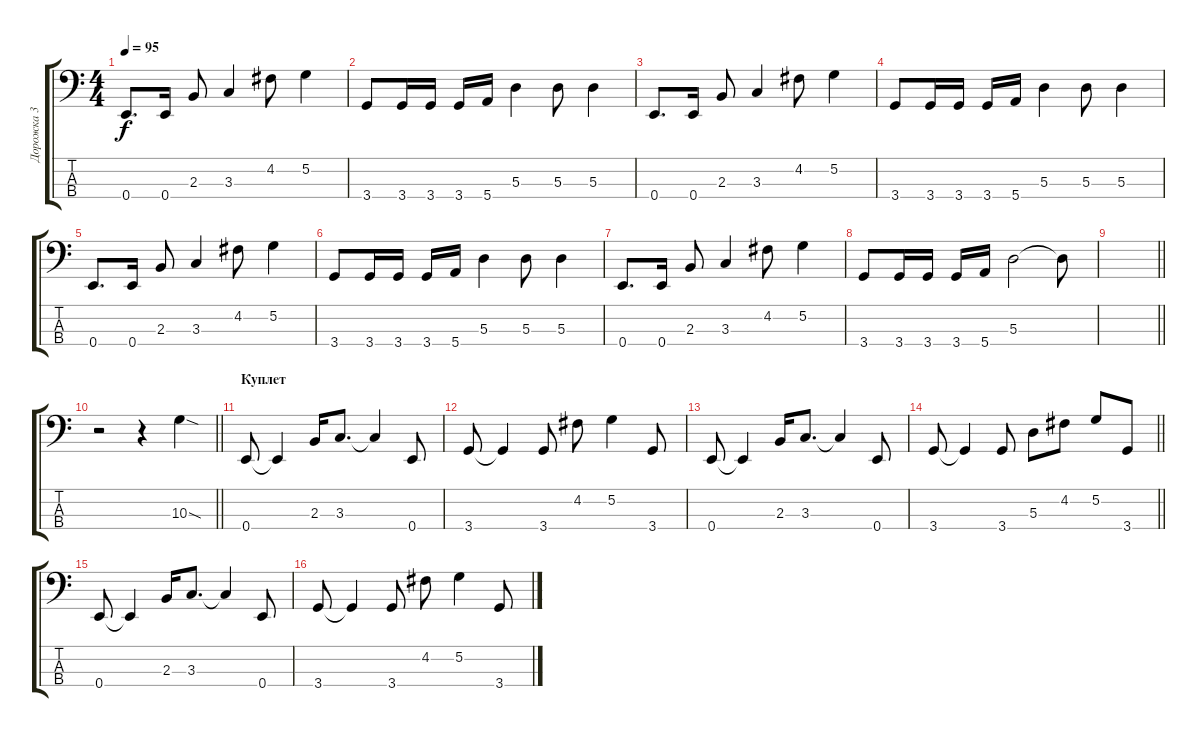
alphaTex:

\track ("Дорожка 3" "Дорожка 3") {instrument electricbassfinger}
\staff {score tabs}
\tuning (G2 D2 A1 E1) {hide}
\ts (4 4)
\tempo 95
\clef f4
\ks c
0.4.8{d dy f} 0.4.16 2.3.8 3.3.4 4.2.8 5.2.4 |
3.4.8 3.4.16 3.4.16 3.4.16 5.4.16 5.3.4 5.3.8 5.3.4 |
0.4.8{d} 0.4.16 2.3.8 3.3.4 4.2.8 5.2.4 |
3.4.8 3.4.16 3.4.16 3.4.16 5.4.16 5.3.4 5.3.8 5.3.4 |
0.4.8{d} 0.4.16 2.3.8 3.3.4 4.2.8 5.2.4 |
3.4.8 3.4.16 3.4.16 3.4.16 5.4.16 5.3.4 5.3.8 5.3.4 |
0.4.8{d} 0.4.16 2.3.8 3.3.4 4.2.8 5.2.4 |
3.4.8 3.4.16 3.4.16 3.4.16 5.4.16 5.3.2 5.3{t}.8 |
\barLineRight lightlight
|
\barLineRight lightlight
r.2 r.4 10.3{sod}.4 |
\section ("" "Куплет")
0.4.8 0.4{t}.4 2.3.16 3.3.8{d} 3.3{t}.4 0.4.8 |
3.4.8 3.4{t}.4 3.4.8 4.2.8 5.2.4 3.4.8 |
0.4.8 0.4{t}.4 2.3.16 3.3.8{d} 3.3{t}.4 0.4.8 |
\barLineRight lightlight
3.4.8 3.4{t}.4 3.4.8 5.3.8 4.2.8 5.2.8 3.4.8 |
0.4.8 0.4{t}.4 2.3.16 3.3.8{d} 3.3{t}.4 0.4.8 |
3.4.8 3.4{t}.4 3.4.8 4.2.8 5.2.4 3.4.8
